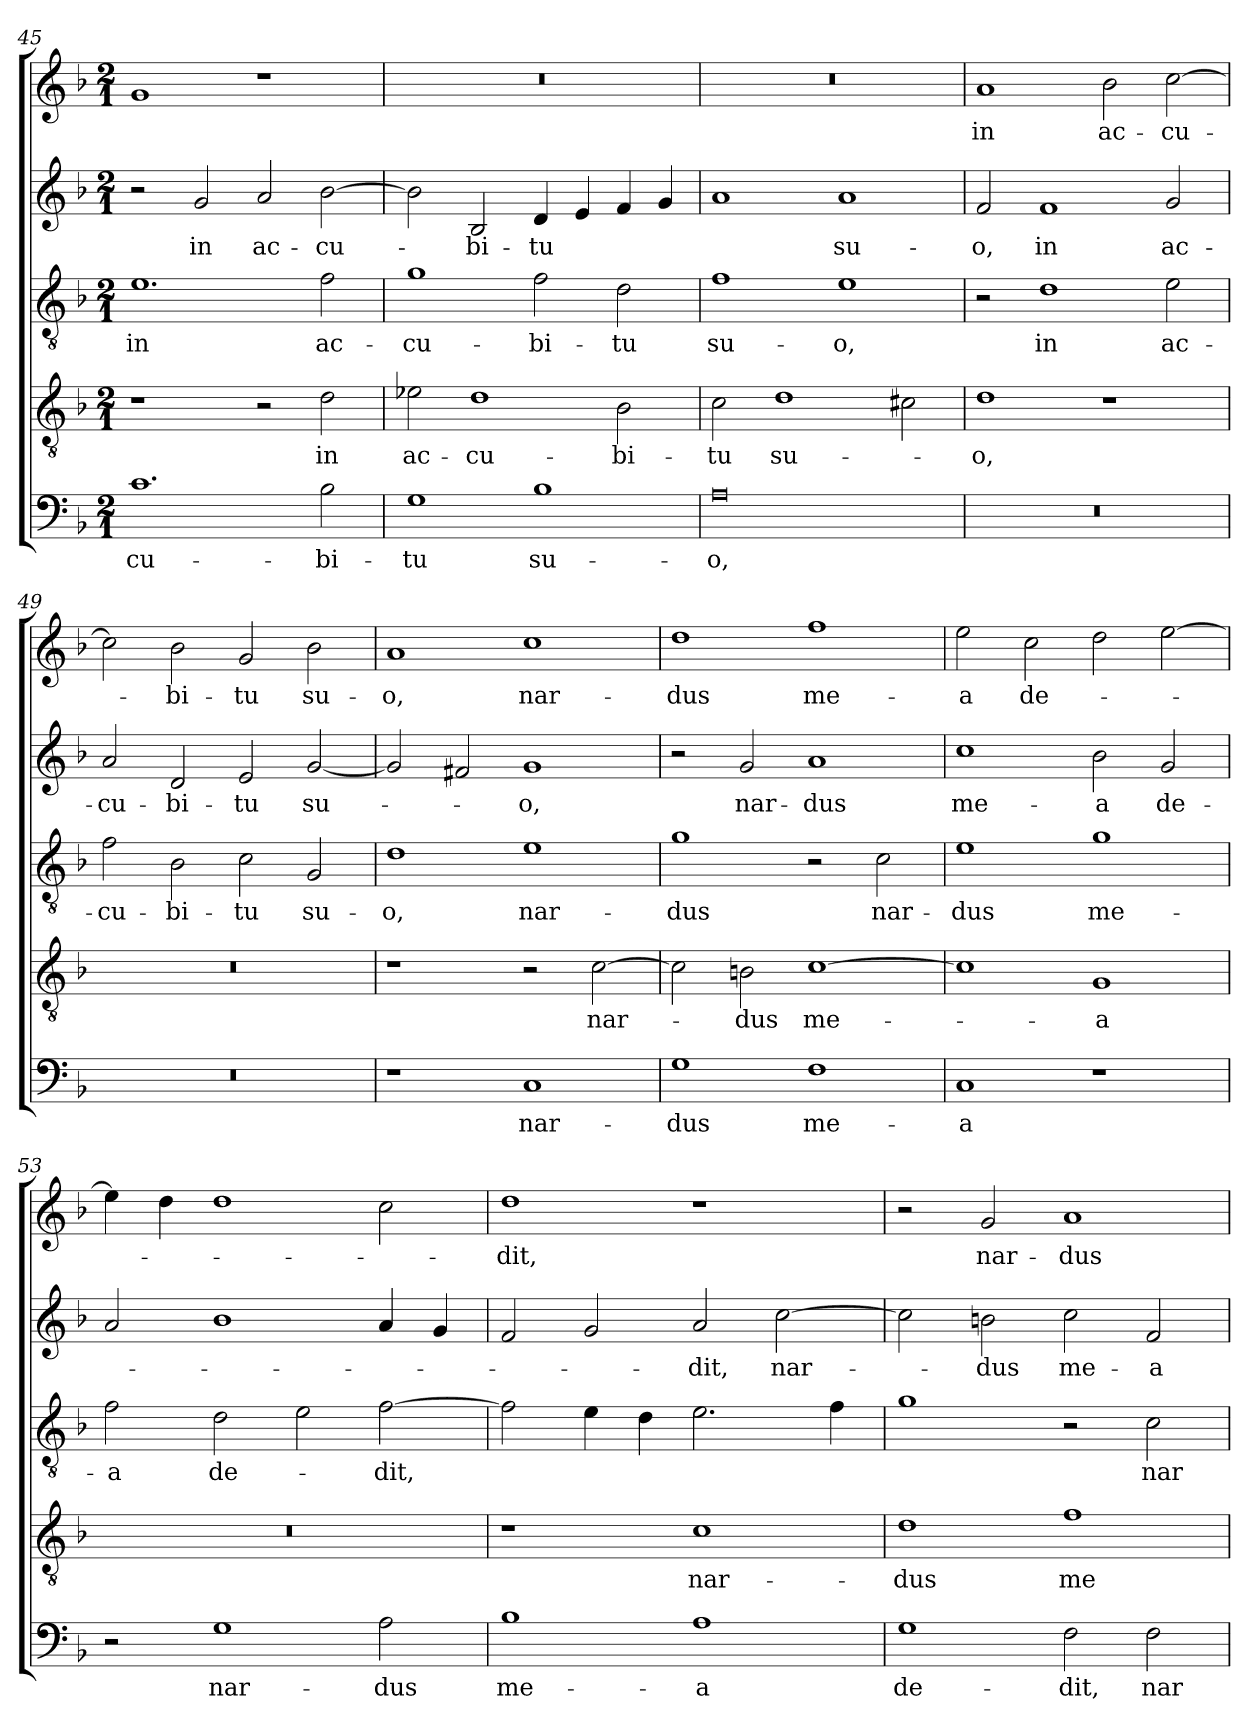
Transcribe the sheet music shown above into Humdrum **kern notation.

**kern	**text	**kern	**text	**kern	**text	**kern	**text	**kern	**text
*part5	*part5	*part4	*part4	*part3	*part3	*part2	*part2	*part1	*part1
*staff5	*staff5	*staff4	*staff4	*staff3	*staff3	*staff2	*staff2	*staff1	*staff1
*clefF4	*	*clefGv2	*	*clefGv2	*	*clefG2	*	*clefG2	*
*k[b-]	*	*k[b-]	*	*k[b-]	*	*k[b-]	*	*k[b-]	*
*F:	*	*F:	*	*F:	*	*F:	*	*F:	*
*M2/1	*	*M2/1	*	*M2/1	*	*M2/1	*	*M2/1	*
=45	=45	=45	=45	=45	=45	=45	=45	=45	=45
!	!LO:LY:b	!	!	!	!LO:LY:b	!	!	!	!
1.c	-cu-	1r	.	1.e	in	2r	.	1g	.
!	!	!	!	!	!	!	!LO:LY:b	!	!
.	.	.	.	.	.	2g/	in	.	.
!	!	!	!	!	!	!	!LO:LY:b	!	!
.	.	2r	.	.	.	2a/	ac-	1r	.
!	!LO:LY:b	!	!LO:LY:b	!	!LO:LY:b	!	!LO:LY:b	!	!
2B-\	-bi-	2d\	in	2f\	ac-	[2b-\	-cu-	.	.
=46	=46	=46	=46	=46	=46	=46	=46	=46	=46
!	!LO:LY:b	!	!LO:LY:b	!	!LO:LY:b	!	!	!	!
1G	-tu	2e-X\	ac-	1g	-cu-	2b-\]	.	0r	.
!	!	!	!LO:LY:b	!	!	!	!LO:LY:b	!	!
.	.	1d	-cu-	.	.	2B-/	-bi-	.	.
!	!LO:LY:b	!	!	!	!LO:LY:b	!	!LO:LY:b	!	!
1B-	su-	.	.	2f\	-bi-	4d/	-tu	.	.
.	.	.	.	.	.	4e/	.	.	.
!	!	!	!LO:LY:b	!	!LO:LY:b	!	!	!	!
.	.	2B-\	-bi-	2d\	-tu	4f/	.	.	.
.	.	.	.	.	.	4g/	.	.	.
=47	=47	=47	=47	=47	=47	=47	=47	=47	=47
!	!LO:LY:b	!	!LO:LY:b	!	!LO:LY:b	!	!	!	!
0A	-o,	2c\	-tu	1f	su-	1a	.	0r	.
!	!	!	!LO:LY:b	!	!	!	!	!	!
.	.	1d	su-	.	.	.	.	.	.
!	!	!	!	!	!LO:LY:b	!	!LO:LY:b	!	!
.	.	.	.	1e	-o,	1a	su-	.	.
.	.	2c#X\	.	.	.	.	.	.	.
=48	=48	=48	=48	=48	=48	=48	=48	=48	=48
!	!	!	!LO:LY:b	!	!	!	!LO:LY:b	!	!LO:LY:b
0r	.	1d	-o,	2r	.	2f/	-o,	1a	in
!	!	!	!	!	!LO:LY:b	!	!LO:LY:b	!	!
.	.	.	.	1d	in	1f	in	.	.
!	!	!	!	!	!	!	!	!	!LO:LY:b
.	.	1r	.	.	.	.	.	2b-\	ac-
!	!	!	!	!	!LO:LY:b	!	!LO:LY:b	!	!LO:LY:b
.	.	.	.	2e\	ac-	2g/	ac-	[2cc\	-cu-
!!LO:PB:g=z
=49	=49	=49	=49	=49	=49	=49	=49	=49	=49
!	!	!	!	!	!LO:LY:b	!	!LO:LY:b	!	!
0r	.	0r	.	2f\	-cu-	2a/	-cu-	2cc\]	.
!	!	!	!	!	!LO:LY:b	!	!LO:LY:b	!	!LO:LY:b
.	.	.	.	2B-\	-bi-	2d/	-bi-	2b-\	-bi-
!	!	!	!	!	!LO:LY:b	!	!LO:LY:b	!	!LO:LY:b
.	.	.	.	2c\	-tu	2e/	-tu	2g/	-tu
!	!	!	!	!	!LO:LY:b	!	!LO:LY:b	!	!LO:LY:b
.	.	.	.	2G/	su-	[2g/	su-	2b-\	su-
=50	=50	=50	=50	=50	=50	=50	=50	=50	=50
!	!	!	!	!	!LO:LY:b	!	!	!	!LO:LY:b
1r	.	1r	.	1d	-o,	2g/]	.	1a	-o,
.	.	.	.	.	.	2f#/	.	.	.
!	!LO:LY:b	!	!	!	!LO:LY:b	!	!LO:LY:b	!	!LO:LY:b
1C	nar-	2r	.	1e	nar-	1g	-o,	1cc	nar-
!	!	!	!LO:LY:b	!	!	!	!	!	!
.	.	[2c\	nar-	.	.	.	.	.	.
=51	=51	=51	=51	=51	=51	=51	=51	=51	=51
!	!LO:LY:b	!	!	!	!LO:LY:b	!	!	!	!LO:LY:b
1G	-dus	2c\]	.	1g	-dus	2r	.	1dd	-dus
!	!	!	!LO:LY:b	!	!	!	!LO:LY:b	!	!
.	.	2Bn\	-dus	.	.	2g/	nar-	.	.
!	!LO:LY:b	!	!LO:LY:b	!	!	!	!LO:LY:b	!	!LO:LY:b
1F	me-	[1c	me-	2r	.	1a	-dus	1ff	me-
!	!	!	!	!	!LO:LY:b	!	!	!	!
.	.	.	.	2c\	nar-	.	.	.	.
=52	=52	=52	=52	=52	=52	=52	=52	=52	=52
!	!LO:LY:b	!	!	!	!LO:LY:b	!	!LO:LY:b	!	!LO:LY:b
1C	-a	1c]	.	1e	-dus	1cc	me-	2ee\	-a
!	!	!	!	!	!	!	!	!	!LO:LY:b
.	.	.	.	.	.	.	.	2cc\	de-
!	!	!	!LO:LY:b	!	!LO:LY:b	!	!LO:LY:b	!	!
1r	.	1G	-a	1g	me-	2b-\	-a	2dd\	.
!	!	!	!	!	!	!	!LO:LY:b	!	!
.	.	.	.	.	.	2g/	de-	[2ee\	.
=53	=53	=53	=53	=53	=53	=53	=53	=53	=53
!	!	!	!	!	!LO:LY:b	!	!	!	!
2r	.	0r	.	2f\	-a	2a/	.	4ee\]	.
.	.	.	.	.	.	.	.	4dd\	.
!	!LO:LY:b	!	!	!	!LO:LY:b	!	!	!	!
1G	nar-	.	.	2d\	de-	1b-	.	1dd	.
.	.	.	.	2e\	.	.	.	.	.
!	!LO:LY:b	!	!	!	!LO:LY:b	!	!	!	!
2A\	-dus	.	.	[2f\	-dit,	4a/	.	2cc\	.
.	.	.	.	.	.	4g/	.	.	.
=54	=54	=54	=54	=54	=54	=54	=54	=54	=54
!	!LO:LY:b	!	!	!	!	!	!	!	!LO:LY:b
1B-	me-	1r	.	2f\]	.	2f/	.	1dd	-dit,
.	.	.	.	4e\	.	2g/	.	.	.
.	.	.	.	4d\	.	.	.	.	.
!	!LO:LY:b	!	!LO:LY:b	!	!	!	!LO:LY:b	!	!
1A	-a	1c	nar-	2.e\	.	2a/	-dit,	1r	.
!	!	!	!	!	!	!	!LO:LY:b	!	!
.	.	.	.	.	.	[2cc\	nar-	.	.
.	.	.	.	4f\	.	.	.	.	.
!!LO:LB:g=z
=55	=55	=55	=55	=55	=55	=55	=55	=55	=55
!	!LO:LY:b	!	!LO:LY:b	!	!	!	!	!	!
1G	de-	1d	-dus	1g	.	2cc\]	.	2r	.
!	!	!	!	!	!	!	!LO:LY:b	!	!LO:LY:b
.	.	.	.	.	.	2b\	-dus	2g/	nar-
!	!LO:LY:b	!	!LO:LY:b	!	!	!	!LO:LY:b	!	!LO:LY:b
2F\	-dit,	1f	me-	2r	.	2cc\	me-	1a	-dus
!	!LO:LY:b	!	!	!	!LO:LY:b	!	!LO:LY:b	!	!
2F\	nar-	.	.	2c\	nar-	2f/	-a	.	.
=	=	=	=	=	=	=	=	=	=
*-	*-	*-	*-	*-	*-	*-	*-	*-	*-
